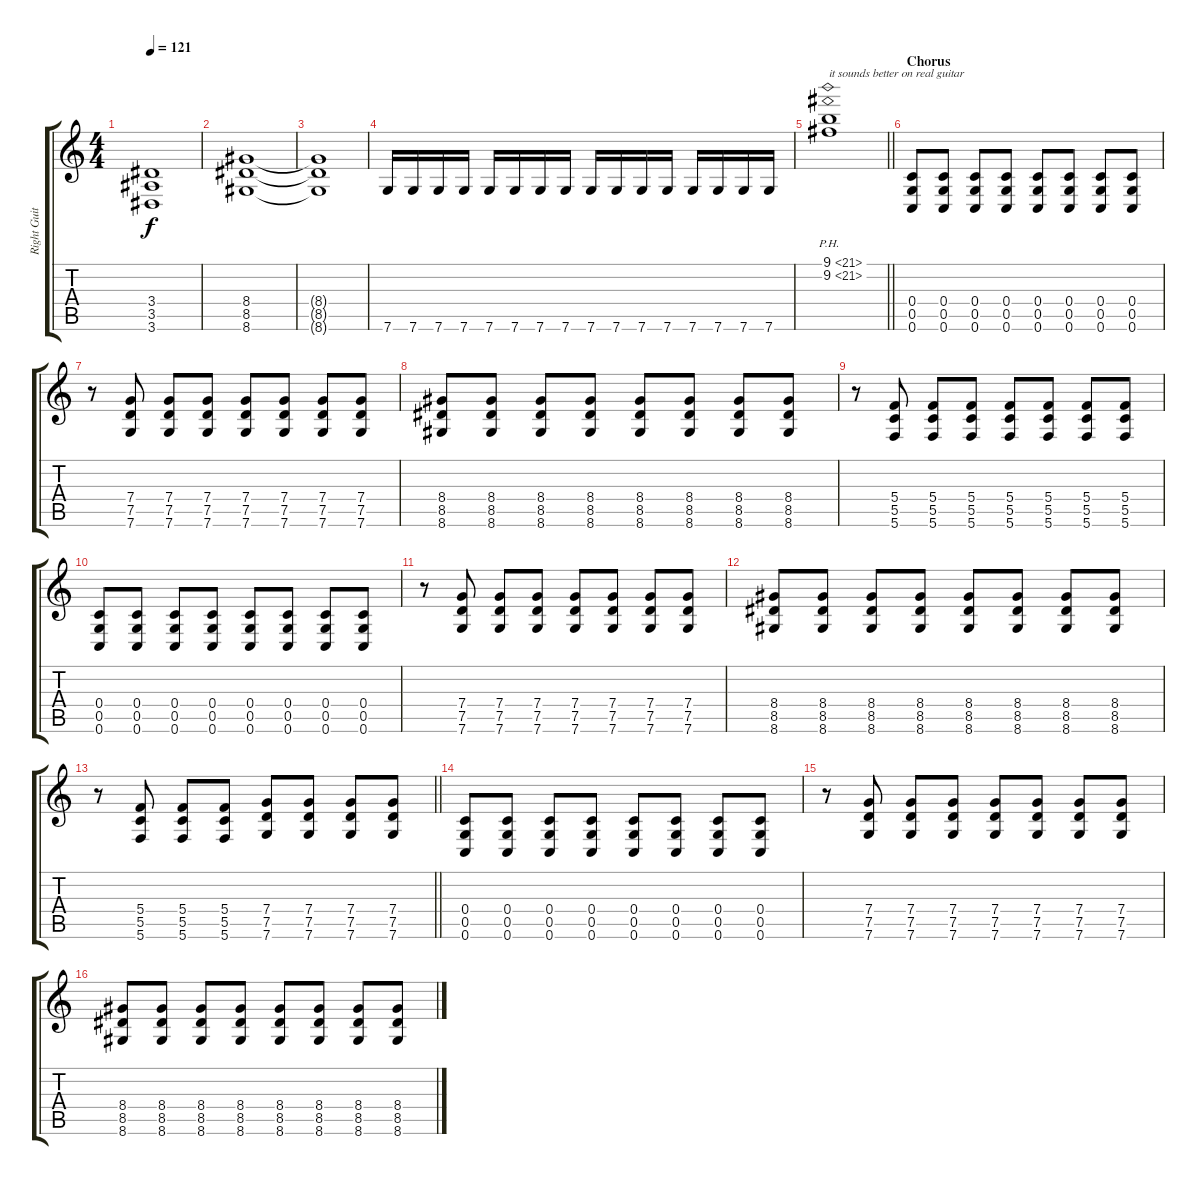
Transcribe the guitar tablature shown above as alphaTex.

\track ("Right Guitar" "Right Guit") {instrument distortionguitar}
\staff {score tabs}
\tuning (D4 A3 F3 C3 G2 C2) {hide}
\ts (4 4)
\tempo 121
\clef g2
\ks c
(3.4 3.5 3.6).1{dy f} |
(8.4 8.5 8.6).1 |
(8.4{t} 8.5{t} 8.6{t}).1 |
7.6.16 7.6.16 7.6.16 7.6.16 7.6.16 7.6.16 7.6.16 7.6.16 7.6.16 7.6.16 7.6.16 7.6.16 7.6.16 7.6.16 7.6.16 7.6.16 |
\barLineRight lightlight
(9.1{ph 12} 9.2{ph 12}).1{txt "it sounds better on real guitar"} |
\section ("" "Chorus")
(0.4 0.5 0.6).8 (0.4 0.5 0.6).8 (0.4 0.5 0.6).8 (0.4 0.5 0.6).8 (0.4 0.5 0.6).8 (0.4 0.5 0.6).8 (0.4 0.5 0.6).8 (0.4 0.5 0.6).8 |
r.8 (7.4 7.5 7.6).8 (7.4 7.5 7.6).8 (7.4 7.5 7.6).8 (7.4 7.5 7.6).8 (7.4 7.5 7.6).8 (7.4 7.5 7.6).8 (7.4 7.5 7.6).8 |
(8.4 8.5 8.6).8 (8.4 8.5 8.6).8 (8.4 8.5 8.6).8 (8.4 8.5 8.6).8 (8.4 8.5 8.6).8 (8.4 8.5 8.6).8 (8.4 8.5 8.6).8 (8.4 8.5 8.6).8 |
r.8 (5.4 5.5 5.6).8 (5.4 5.5 5.6).8 (5.4 5.5 5.6).8 (5.4 5.5 5.6).8 (5.4 5.5 5.6).8 (5.4 5.5 5.6).8 (5.4 5.5 5.6).8 |
(0.4 0.5 0.6).8 (0.4 0.5 0.6).8 (0.4 0.5 0.6).8 (0.4 0.5 0.6).8 (0.4 0.5 0.6).8 (0.4 0.5 0.6).8 (0.4 0.5 0.6).8 (0.4 0.5 0.6).8 |
r.8 (7.4 7.5 7.6).8 (7.4 7.5 7.6).8 (7.4 7.5 7.6).8 (7.4 7.5 7.6).8 (7.4 7.5 7.6).8 (7.4 7.5 7.6).8 (7.4 7.5 7.6).8 |
(8.4 8.5 8.6).8 (8.4 8.5 8.6).8 (8.4 8.5 8.6).8 (8.4 8.5 8.6).8 (8.4 8.5 8.6).8 (8.4 8.5 8.6).8 (8.4 8.5 8.6).8 (8.4 8.5 8.6).8 |
\barLineRight lightlight
r.8 (5.4 5.5 5.6).8 (5.4 5.5 5.6).8 (5.4 5.5 5.6).8 (7.4 7.5 7.6).8 (7.4 7.5 7.6).8 (7.4 7.5 7.6).8 (7.4 7.5 7.6).8 |
(0.4 0.5 0.6).8 (0.4 0.5 0.6).8 (0.4 0.5 0.6).8 (0.4 0.5 0.6).8 (0.4 0.5 0.6).8 (0.4 0.5 0.6).8 (0.4 0.5 0.6).8 (0.4 0.5 0.6).8 |
r.8 (7.4 7.5 7.6).8 (7.4 7.5 7.6).8 (7.4 7.5 7.6).8 (7.4 7.5 7.6).8 (7.4 7.5 7.6).8 (7.4 7.5 7.6).8 (7.4 7.5 7.6).8 |
(8.4 8.5 8.6).8 (8.4 8.5 8.6).8 (8.4 8.5 8.6).8 (8.4 8.5 8.6).8 (8.4 8.5 8.6).8 (8.4 8.5 8.6).8 (8.4 8.5 8.6).8 (8.4 8.5 8.6).8
